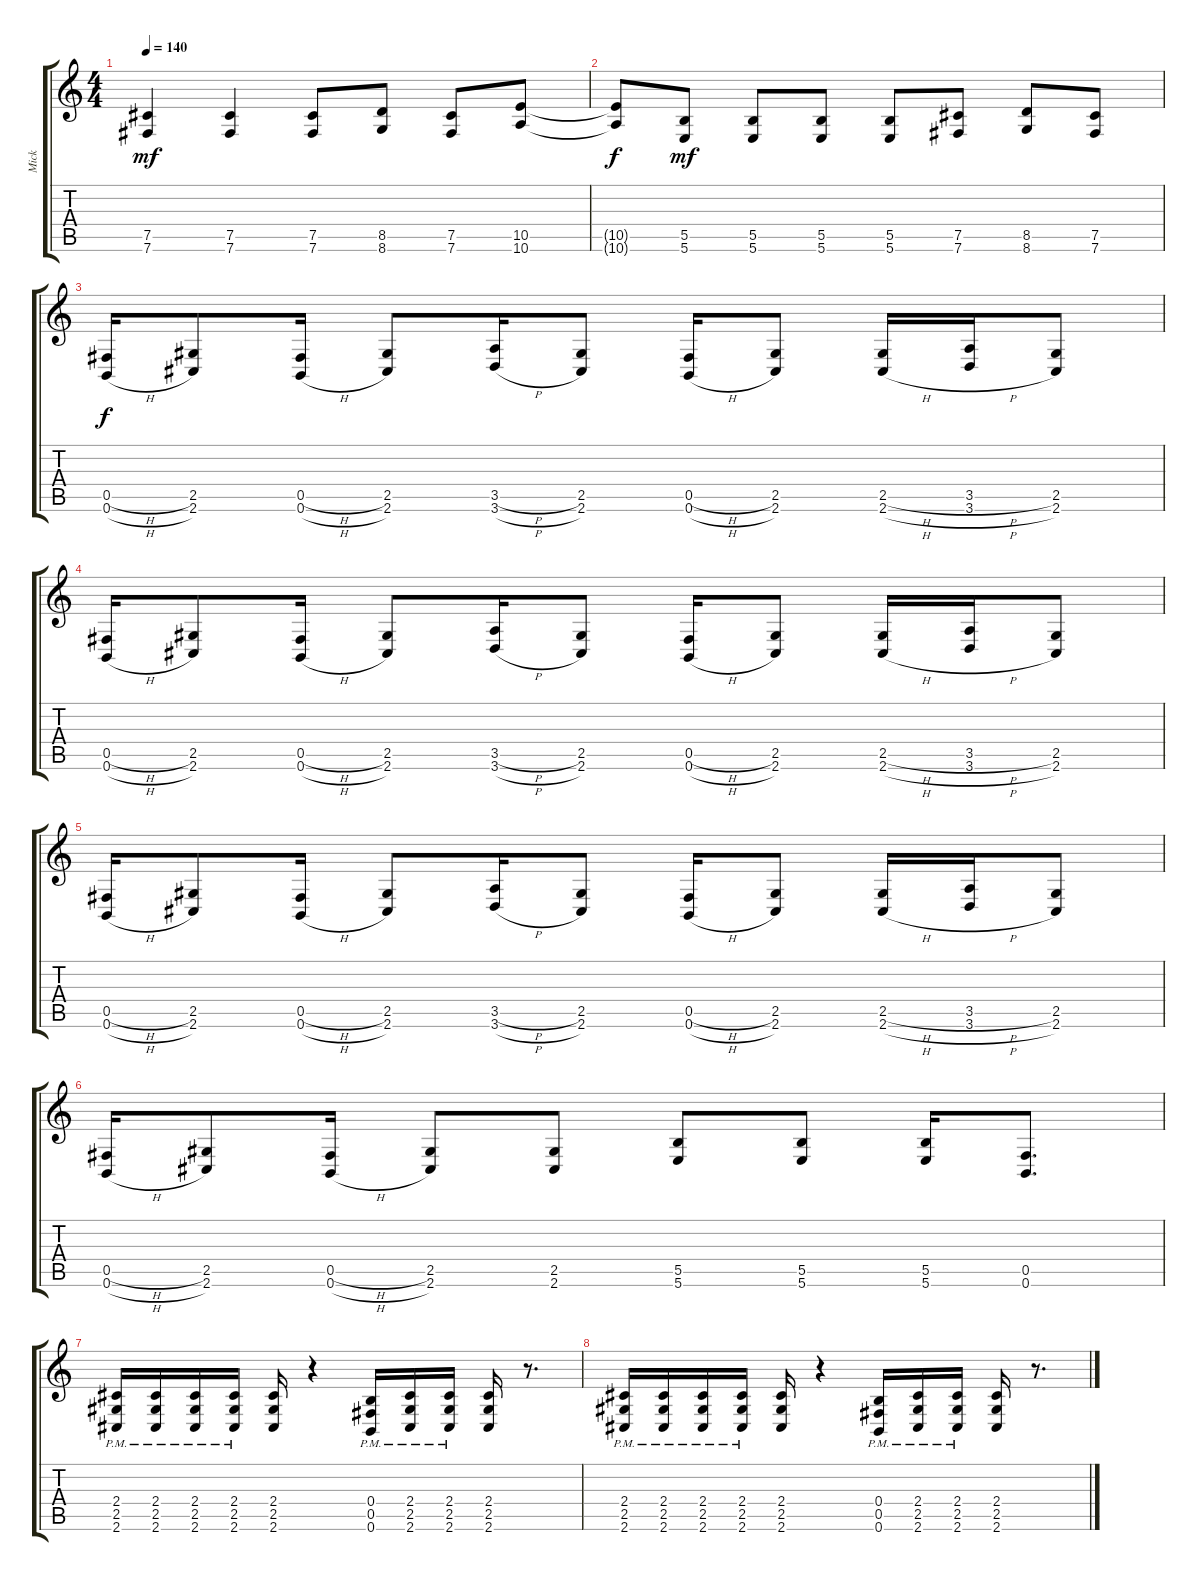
\track ("Mick" "Mick") {instrument distortionguitar}
\staff {score tabs}
\tuning (Db4 Ab3 E3 B2 Gb2 B1) {hide}
\ts (4 4)
\tempo 140
\clef g2
\ks c
(7.5 7.6).4{dy mf} (7.5 7.6).4 (7.5 7.6).8 (8.5 8.6).8 (7.5 7.6).8 (10.5 10.6).8 |
(10.5{t} 10.6{t}).8{dy f} (5.5 5.6).8{dy mf} (5.5 5.6).8 (5.5 5.6).8 (5.5 5.6).8 (7.5 7.6).8 (8.5 8.6).8 (7.5 7.6).8 |
(0.5{h} 0.6{h}).16{dy f} (2.5 2.6).8 (0.5{h} 0.6{h}).16 (2.5 2.6).8 (3.5{h} 3.6{h}).16 (2.5 2.6).8 (0.5{h} 0.6{h}).16 (2.5 2.6).8 (2.5{h} 2.6{h}).16 (3.5{h} 3.6{h}).16 (2.5 2.6).8 |
(0.5{h} 0.6{h}).16 (2.5 2.6).8 (0.5{h} 0.6{h}).16 (2.5 2.6).8 (3.5{h} 3.6{h}).16 (2.5 2.6).8 (0.5{h} 0.6{h}).16 (2.5 2.6).8 (2.5{h} 2.6{h}).16 (3.5{h} 3.6{h}).16 (2.5 2.6).8 |
(0.5{h} 0.6{h}).16 (2.5 2.6).8 (0.5{h} 0.6{h}).16 (2.5 2.6).8 (3.5{h} 3.6{h}).16 (2.5 2.6).8 (0.5{h} 0.6{h}).16 (2.5 2.6).8 (2.5{h} 2.6{h}).16 (3.5{h} 3.6{h}).16 (2.5 2.6).8 |
(0.5{h} 0.6{h}).16 (2.5 2.6).8 (0.5{h} 0.6{h}).16 (2.5 2.6).8 (2.5 2.6).8 (5.5 5.6).8 (5.5 5.6).8 (5.5 5.6).16 (0.5 0.6).8{d} |
(2.4{pm} 2.5{pm} 2.6{pm}).16 (2.4{pm} 2.5{pm} 2.6{pm}).16 (2.4{pm} 2.5{pm} 2.6{pm}).16 (2.4{pm} 2.5{pm} 2.6{pm}).16 (2.4 2.5 2.6).16 r.4 (0.4{pm} 0.5{pm} 0.6{pm}).16 (2.4{pm} 2.5{pm} 2.6{pm}).16 (2.4{pm} 2.5{pm} 2.6{pm}).16 (2.4 2.5 2.6).16 r.8{d} |
(2.4{pm} 2.5{pm} 2.6{pm}).16 (2.4{pm} 2.5{pm} 2.6{pm}).16 (2.4{pm} 2.5{pm} 2.6{pm}).16 (2.4{pm} 2.5{pm} 2.6{pm}).16 (2.4 2.5 2.6).16 r.4 (0.4{pm} 0.5{pm} 0.6{pm}).16 (2.4{pm} 2.5{pm} 2.6{pm}).16 (2.4{pm} 2.5{pm} 2.6{pm}).16 (2.4 2.5 2.6).16 r.8{d}
